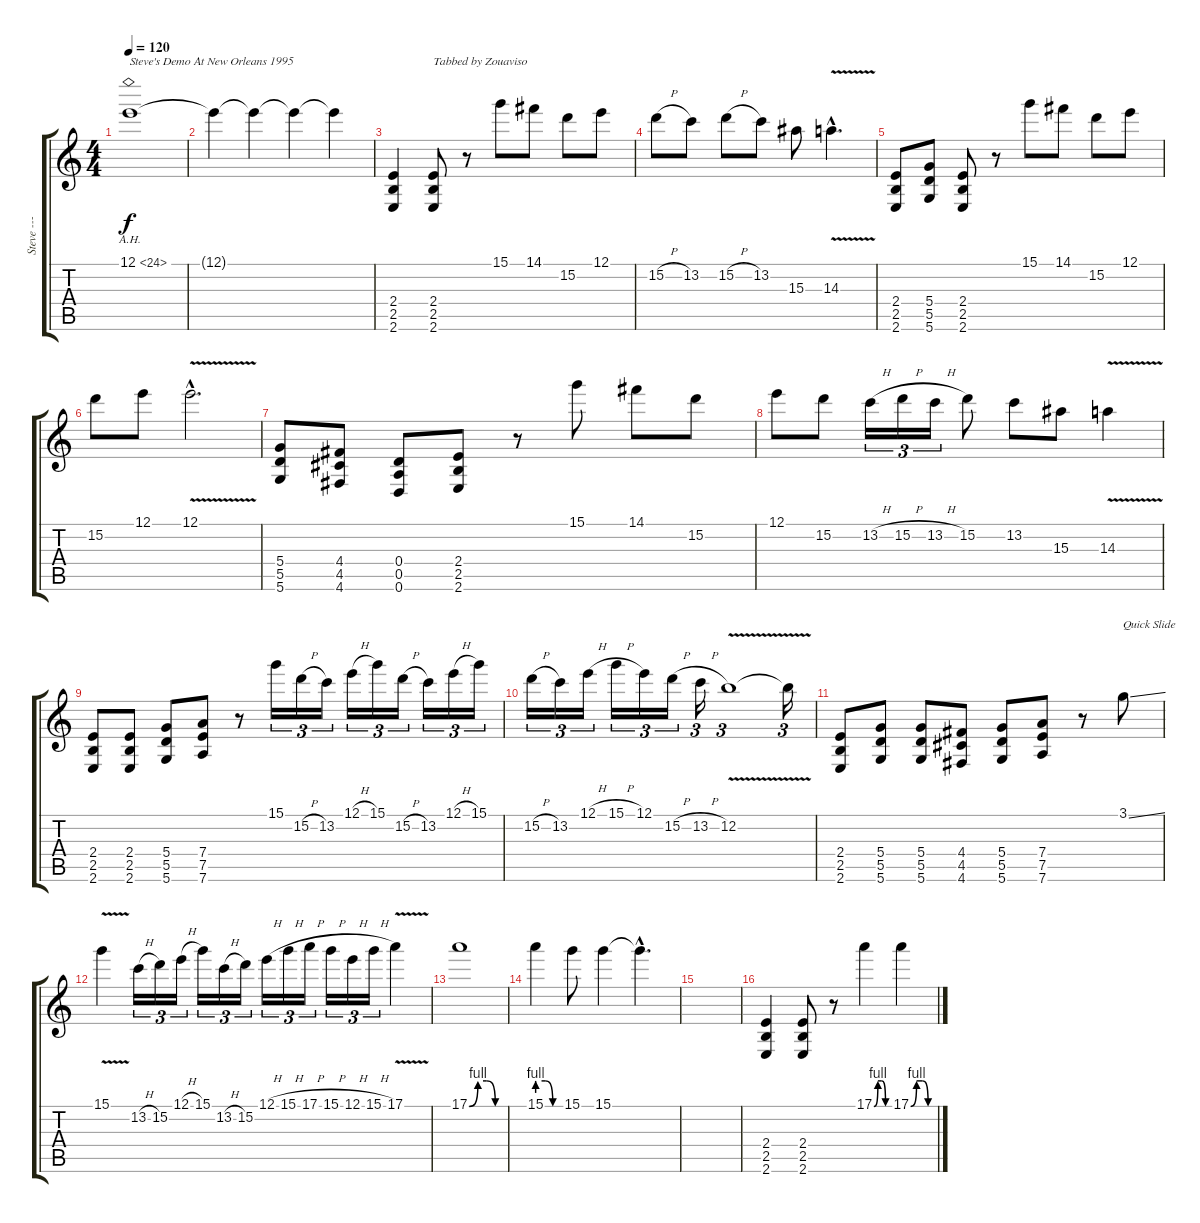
\track ("Steve --- Guitar" "Steve --- ") {instrument distortionguitar}
\staff {score tabs}
\tuning (E4 B3 G3 D3 A2 D2) {hide}
\ts (4 4)
\tempo 120
\clef g2
\ks c
12.1{ah 12}.1{txt "Steve's Demo At New Orleans 1995" dy f volume 0 instrument distortionguitar} |
12.1{t}.4 12.1{t}.4 12.1{t}.4 12.1{t}.4 |
(2.4 2.5 2.6).4{volume 13} (2.4 2.5 2.6).8{txt "Tabbed by Zouaviso"} r.8 15.1.8 14.1.8 15.2.8 12.1.8 |
15.2{h}.8 13.2.8 15.2{h}.8 13.2.8 15.3.8 14.3{v hac}.4{d} |
(2.4 2.5 2.6).8 (5.4 5.5 5.6).8 (2.4 2.5 2.6).8 r.8 15.1.8 14.1.8 15.2.8 12.1.8 |
15.2.8 12.1.8 12.1{v hac}.2{d} |
(5.4 5.5 5.6).8 (4.4 4.5 4.6).8 (0.4 0.5 0.6).8 (2.4 2.5 2.6).8 r.8 15.1.8 14.1.8 15.2.8 |
12.1.8 15.2.8 13.2{h}.16{tu (3 2)} 15.2{h}.16{tu (3 2)} 13.2{h}.16{tu (3 2)} 15.2.8 13.2.8 15.3.8 14.3{v}.4 |
(2.4 2.5 2.6).8 (2.4 2.5 2.6).8 (5.4 5.5 5.6).8 (7.4 7.5 7.6).8 r.8 15.1.16{tu (3 2)} 15.2{h}.16{tu (3 2)} 13.2.16{tu (3 2)} 12.1{h}.16{tu (3 2)} 15.1.16{tu (3 2)} 15.2{h}.16{tu (3 2)} 13.2.16{tu (3 2)} 12.1{h}.16{tu (3 2)} 15.1.16{tu (3 2)} |
15.2{h}.16{tu (3 2)} 13.2.16{tu (3 2)} 12.1{h}.16{tu (3 2)} 15.1{h}.16{tu (3 2)} 12.1.16{tu (3 2)} 15.2{h}.16{tu (3 2)} 13.2{h}.16{tu (3 2)} 12.2{v}.1{tu (3 2)} 12.2{t}.16{tu (3 2)} |
(2.4 2.5 2.6).8 (5.4 5.5 5.6).8 (5.4 5.5 5.6).8 (4.4 4.5 4.6).8 (5.4 5.5 5.6).8 (7.4 7.5 7.6).8 r.8 3.1{ss}.8{txt "Quick Slide"} |
15.1{v}.4 13.2{h}.16{tu (3 2)} 15.2.16{tu (3 2)} 12.1{h}.16{tu (3 2)} 15.1.16{tu (3 2)} 13.2{h}.16{tu (3 2)} 15.2.16{tu (3 2)} 12.1{h}.16{tu (3 2)} 15.1{h}.16{tu (3 2)} 17.1{h}.16{tu (3 2)} 15.1{h}.16{tu (3 2)} 12.1{h}.16{tu (3 2)} 15.1{h}.16{tu (3 2)} 17.1{v}.4 |
17.1{be (custom 0 0 15 4 30 4 45 0 60 0)}.1 |
15.1{be (custom 0 4 20 4 40 0 60 0)}.4 15.1.8 15.1.4 15.1{hac t}.4{d} |
|
(2.4 2.5 2.6).4 (2.4 2.5 2.6).8 r.8 17.1{be (custom 0 0 15 4 30 4 45 0 60 0)}.4 17.1{be (custom 0 0 15 4 30 4 45 0 60 0)}.4
